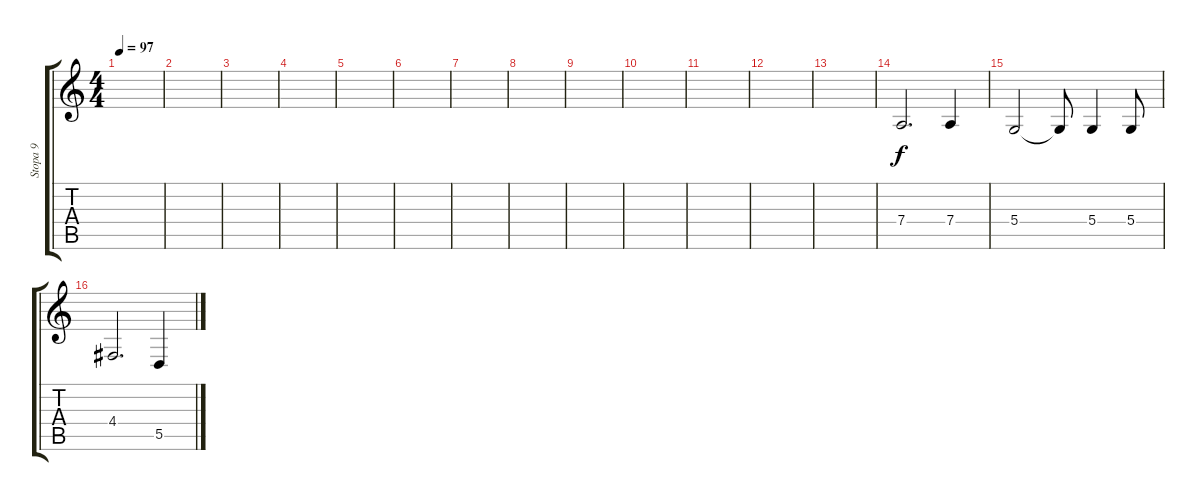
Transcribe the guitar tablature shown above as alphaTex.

\track ("Stopa 9" "Stopa 9") {instrument violin}
\staff {score tabs}
\tuning (E4 B3 G3 D3 A2 E2) {hide}
\ts (4 4)
\tempo 97
\clef g2
\ks c
|
|
|
|
|
|
|
|
|
|
|
|
|
7.4.2{d} 7.4.4 |
5.4.2 5.4{t}.8 5.4.4 5.4.8 |
4.4.2{d} 5.5.4
